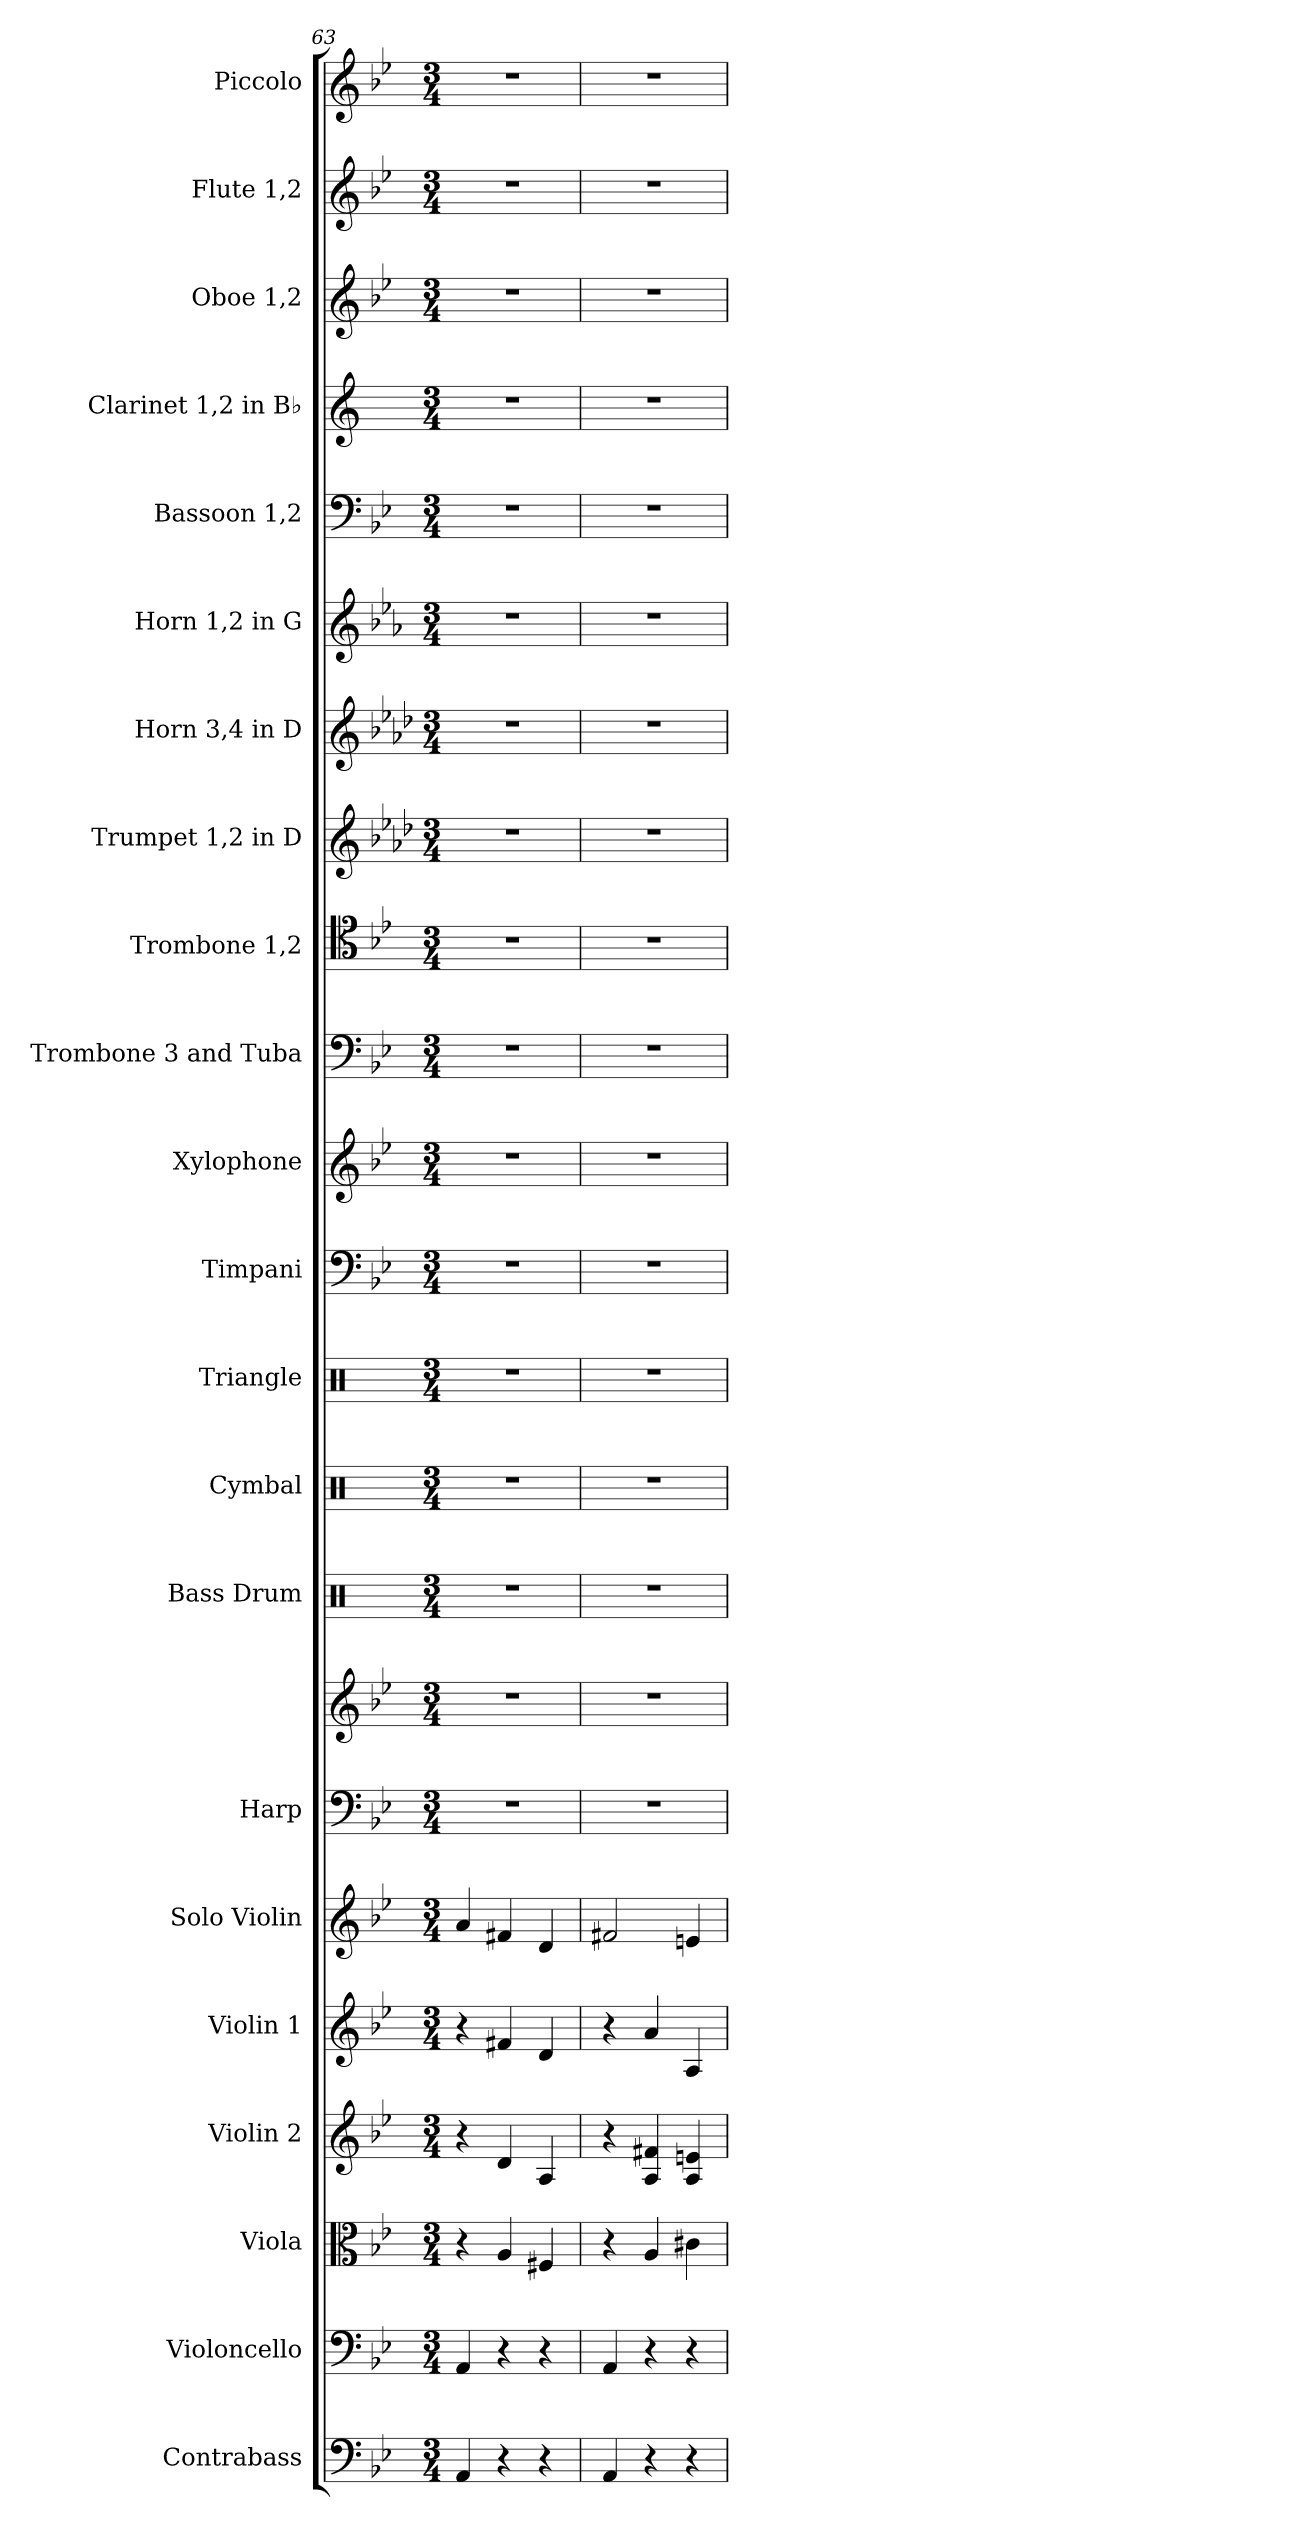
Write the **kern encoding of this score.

**kern	**kern	**kern	**kern	**kern	**kern	**kern	**kern	**kern	**kern	**kern	**kern	**kern	**kern	**kern	**kern	**kern	**kern	**kern	**kern	**kern	**kern	**kern
*part22	*part21	*part20	*part19	*part18	*part17	*part16	*part16	*part15	*part14	*part13	*part12	*part11	*part10	*part9	*part8	*part7	*part6	*part5	*part4	*part3	*part2	*part1
*staff23	*staff22	*staff21	*staff20	*staff19	*staff18	*staff17	*staff16	*staff15	*staff14	*staff13	*staff12	*staff11	*staff10	*staff9	*staff8	*staff7	*staff6	*staff5	*staff4	*staff3	*staff2	*staff1
*I"Contrabass	*I"Violoncello	*I"Viola	*I"Violin 2	*I"Violin 1	*I"Solo Violin	*I"Harp	*	*I"Bass Drum	*I"Cymbal	*I"Triangle	*I"Timpani	*I"Xylophone	*I"Trombone 3 and Tuba	*I"Trombone 1,2	*I"Trumpet 1,2 in D	*I"Horn 3,4 in D	*I"Horn 1,2 in G	*I"Bassoon 1,2	*I"Clarinet 1,2 in B♭	*I"Oboe 1,2	*I"Flute 1,2	*I"Piccolo
*I'Cb.	*I'Vc.	*I'Vla.	*I'Vln. 2	*I'Vln. 1	*I'Solo Vln.	*I'Hrp.	*	*I'B.D	*I'Cym.	*I'Trgl.	*I'Timp.	*I'Xyl.	*I'Tbn. 3 and Tba.	*I'Tbn. 1,2	*I'Tpt. 1,2 in D	*I'Hn. 3,4 in D	*I'Hn. 1,2 in G	*I'Bsn. 1,2	*I'Cl. 1,2 in B♭	*I'Ob. 1,2	*I'Fl. 1,2	*I'Picc.
*clefF4	*clefF4	*clefC3	*clefG2	*clefG2	*clefG2	*clefF4	*clefG2	*clefX	*clefX	*clefX	*clefF4	*clefG2	*clefF4	*clefC4	*clefG2	*clefG2	*clefG2	*clefF4	*clefG2	*clefG2	*clefG2	*clefG2
*ITrd7c12	*	*	*	*	*	*	*	*	*	*	*	*ITrd-7c-12	*	*	*ITrd-1c-2	*ITrd6c10	*ITrd3c5	*	*ITrd1c2	*	*	*ITrd-7c-12
*k[b-e-]	*k[b-e-]	*k[b-e-]	*k[b-e-]	*k[b-e-]	*k[b-e-]	*k[b-e-]	*k[b-e-]	*k[]	*k[]	*k[]	*k[b-e-]	*k[b-e-]	*k[b-e-]	*k[b-e-]	*k[b-e-]	*k[b-e-]	*k[b-e-]	*k[b-e-]	*k[b-e-]	*k[b-e-]	*k[b-e-]	*k[b-e-]
*M3/4	*M3/4	*M3/4	*M3/4	*M3/4	*M3/4	*M3/4	*M3/4	*M3/4	*M3/4	*M3/4	*M3/4	*M3/4	*M3/4	*M3/4	*M3/4	*M3/4	*M3/4	*M3/4	*M3/4	*M3/4	*M3/4	*M3/4
=63	=63	=63	=63	=63	=63	=63	=63	=63	=63	=63	=63	=63	=63	=63	=63	=63	=63	=63	=63	=63	=63	=63
4AAA/	4AA/	4r	4r	4r	4a/	2.r	2.r	2.r	2.r	2.r	2.r	2.r	2.r	2.r	2.r	2.r	2.r	2.r	2.r	2.r	2.r	2.r
4r	4r	4A/	4d/	4f#X/	4f#X/	.	.	.	.	.	.	.	.	.	.	.	.	.	.	.	.	.
4r	4r	4F#X/	4A/	4d/	4d/	.	.	.	.	.	.	.	.	.	.	.	.	.	.	.	.	.
=64	=64	=64	=64	=64	=64	=64	=64	=64	=64	=64	=64	=64	=64	=64	=64	=64	=64	=64	=64	=64	=64	=64
4AAA/	4AA/	4r	4r	4r	2f#X/	2.r	2.r	2.r	2.r	2.r	2.r	2.r	2.r	2.r	2.r	2.r	2.r	2.r	2.r	2.r	2.r	2.r
4r	4r	4A/	4A/ 4f#X/	4a/	.	.	.	.	.	.	.	.	.	.	.	.	.	.	.	.	.	.
4r	4r	4c#X\	4A/ 4en/	4A/	4en/	.	.	.	.	.	.	.	.	.	.	.	.	.	.	.	.	.
=	=	=	=	=	=	=	=	=	=	=	=	=	=	=	=	=	=	=	=	=	=	=
*-	*-	*-	*-	*-	*-	*-	*-	*-	*-	*-	*-	*-	*-	*-	*-	*-	*-	*-	*-	*-	*-	*-
